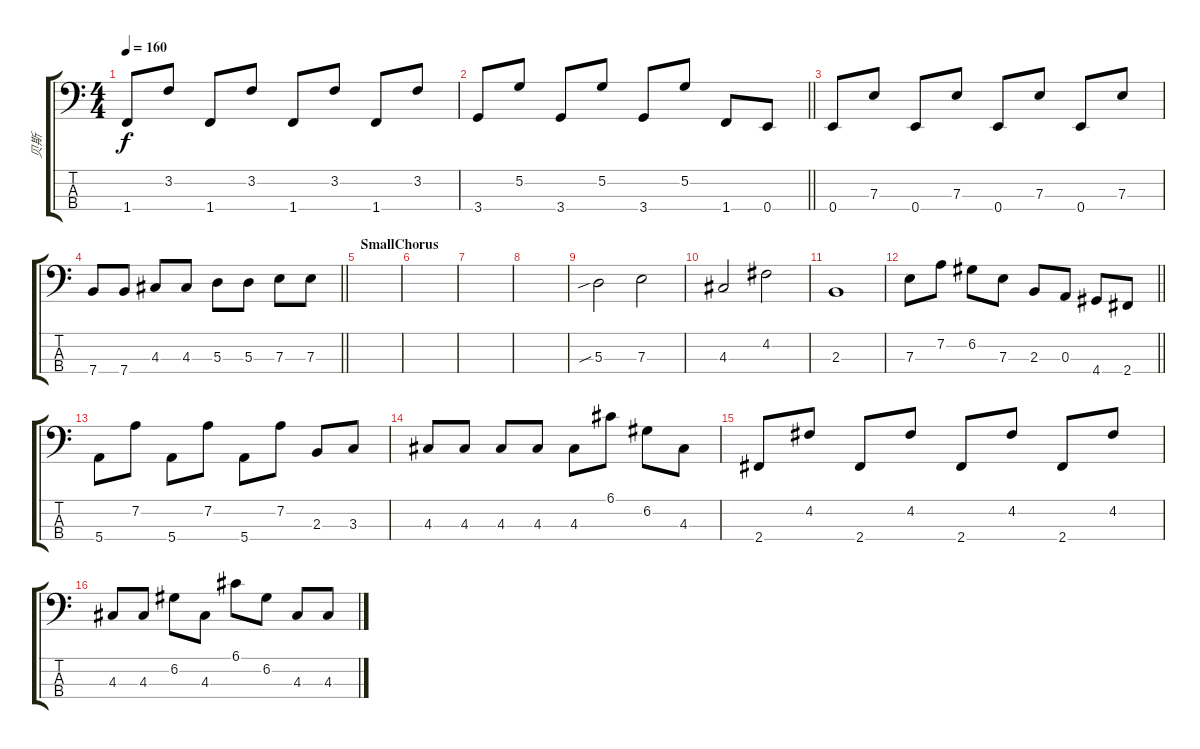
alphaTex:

\track ("贝斯" "贝斯") {instrument electricbassfinger}
\staff {score tabs}
\tuning (G2 D2 A1 E1) {hide}
\ts (4 4)
\tempo 160
\clef f4
\ks c
1.4.8{dy f} 3.2.8 1.4.8 3.2.8 1.4.8 3.2.8 1.4.8 3.2.8 |
\barLineRight lightlight
3.4.8 5.2.8 3.4.8 5.2.8 3.4.8 5.2.8 1.4.8 0.4.8 |
0.4.8 7.3.8 0.4.8 7.3.8 0.4.8 7.3.8 0.4.8 7.3.8 |
\barLineRight lightlight
7.4.8 7.4.8 4.3.8 4.3.8 5.3.8 5.3.8 7.3.8 7.3.8 |
\section ("" "SmallChorus")
|
|
|
|
5.3{sib}.2 7.3.2 |
4.3.2 4.2.2 |
2.3.1 |
\barLineRight lightlight
7.3.8 7.2.8 6.2.8 7.3.8 2.3.8 0.3.8 4.4.8 2.4.8 |
5.4.8 7.2.8 5.4.8 7.2.8 5.4.8 7.2.8 2.3.8 3.3.8 |
4.3.8 4.3.8 4.3.8 4.3.8 4.3.8 6.1.8 6.2.8 4.3.8 |
2.4.8 4.2.8 2.4.8 4.2.8 2.4.8 4.2.8 2.4.8 4.2.8 |
4.3.8 4.3.8 6.2.8 4.3.8 6.1.8 6.2.8 4.3.8 4.3.8
